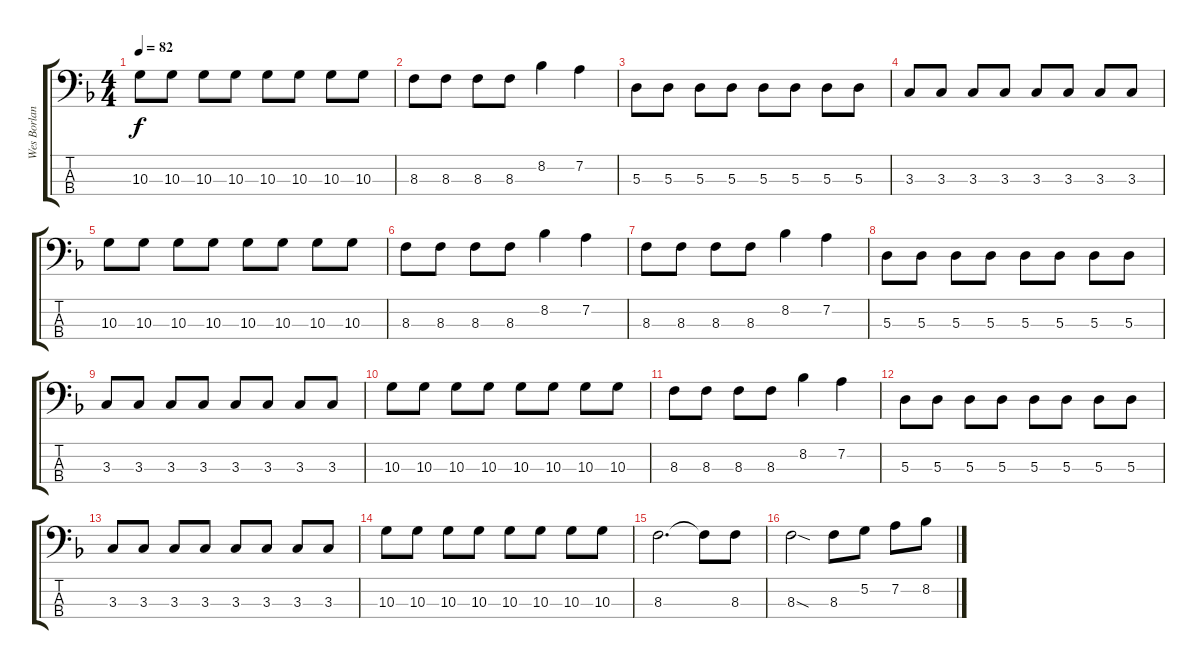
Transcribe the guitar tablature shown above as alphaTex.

\track ("Wes Borland" "Wes Borlan") {instrument electricbassfinger}
\staff {score tabs}
\tuning (G2 D2 A1 E1) {hide}
\ts (4 4)
\tempo 82
\clef f4
\ks f
10.3.8{dy f} 10.3.8 10.3.8 10.3.8 10.3.8 10.3.8 10.3.8 10.3.8 |
8.3.8 8.3.8 8.3.8 8.3.8 8.2.4 7.2.4 |
5.3.8 5.3.8 5.3.8 5.3.8 5.3.8 5.3.8 5.3.8 5.3.8 |
3.3.8 3.3.8 3.3.8 3.3.8 3.3.8 3.3.8 3.3.8 3.3.8 |
10.3.8 10.3.8 10.3.8 10.3.8 10.3.8 10.3.8 10.3.8 10.3.8 |
8.3.8 8.3.8 8.3.8 8.3.8 8.2.4 7.2.4 |
8.3.8 8.3.8 8.3.8 8.3.8 8.2.4 7.2.4 |
5.3.8 5.3.8 5.3.8 5.3.8 5.3.8 5.3.8 5.3.8 5.3.8 |
3.3.8 3.3.8 3.3.8 3.3.8 3.3.8 3.3.8 3.3.8 3.3.8 |
10.3.8 10.3.8 10.3.8 10.3.8 10.3.8 10.3.8 10.3.8 10.3.8 |
8.3.8 8.3.8 8.3.8 8.3.8 8.2.4 7.2.4 |
5.3.8 5.3.8 5.3.8 5.3.8 5.3.8 5.3.8 5.3.8 5.3.8 |
3.3.8 3.3.8 3.3.8 3.3.8 3.3.8 3.3.8 3.3.8 3.3.8 |
10.3.8 10.3.8 10.3.8 10.3.8 10.3.8 10.3.8 10.3.8 10.3.8 |
8.3.2{d} 8.3{t}.8 8.3.8 |
8.3{sod}.2 8.3.8 5.2.8 7.2.8 8.2.8
